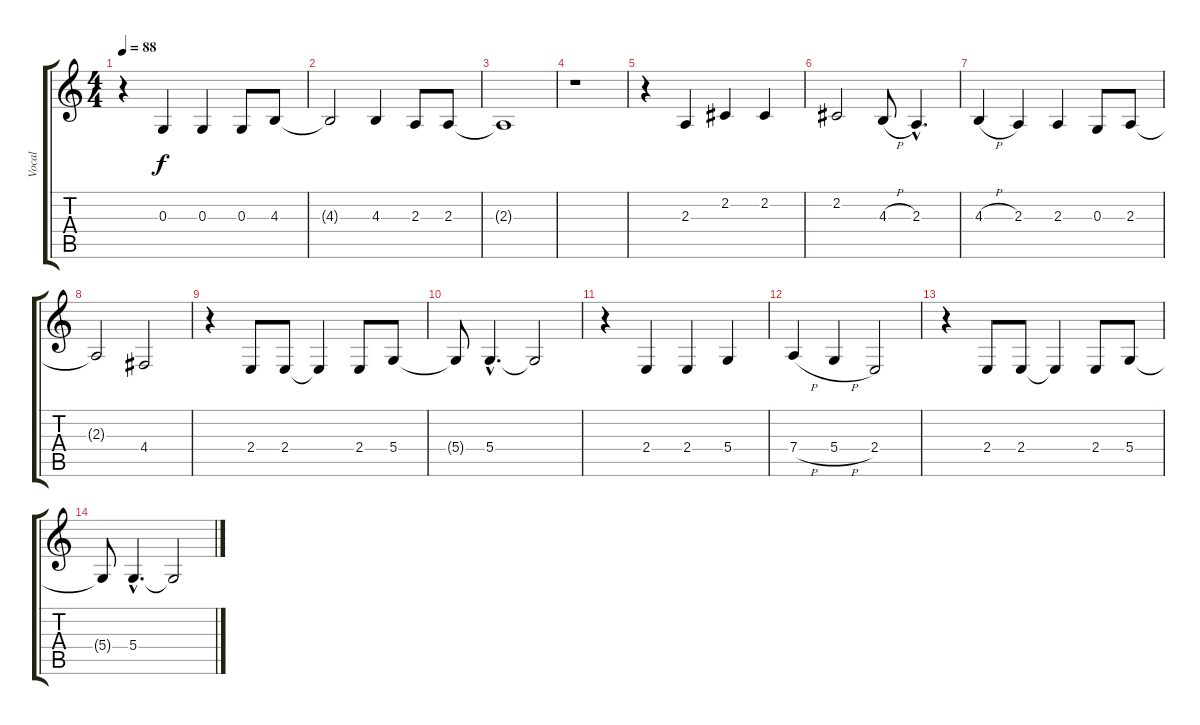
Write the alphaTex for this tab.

\track ("Vocal" "Vocal") {instrument cello}
\staff {score tabs}
\tuning (E4 B3 G3 D3 A2 E2) {hide}
\ts (4 4)
\tempo 88
\clef g2
\ks c
r.4{dy f} 0.3.4 0.3.4 0.3.8 4.3.8 |
4.3{t}.2 4.3.4 2.3.8 2.3.8 |
2.3{t}.1 |
r.1 |
r.4 2.3.4 2.2.4 2.2.4 |
2.2.2 4.3{h}.8 2.3{hac}.4{d} |
4.3{h}.4 2.3.4 2.3.4 0.3.8 2.3.8 |
2.3{t}.2 4.4.2 |
r.4 2.4.8 2.4.8 2.4{t}.4 2.4.8 5.4.8 |
5.4{t}.8 5.4{hac}.4{d} 5.4{t}.2 |
r.4 2.4.4 2.4.4 5.4.4 |
7.4{h}.4 5.4{h}.4 2.4.2 |
r.4 2.4.8 2.4.8 2.4{t}.4 2.4.8 5.4.8 |
5.4{t}.8 5.4{hac}.4{d} 5.4{t}.2
